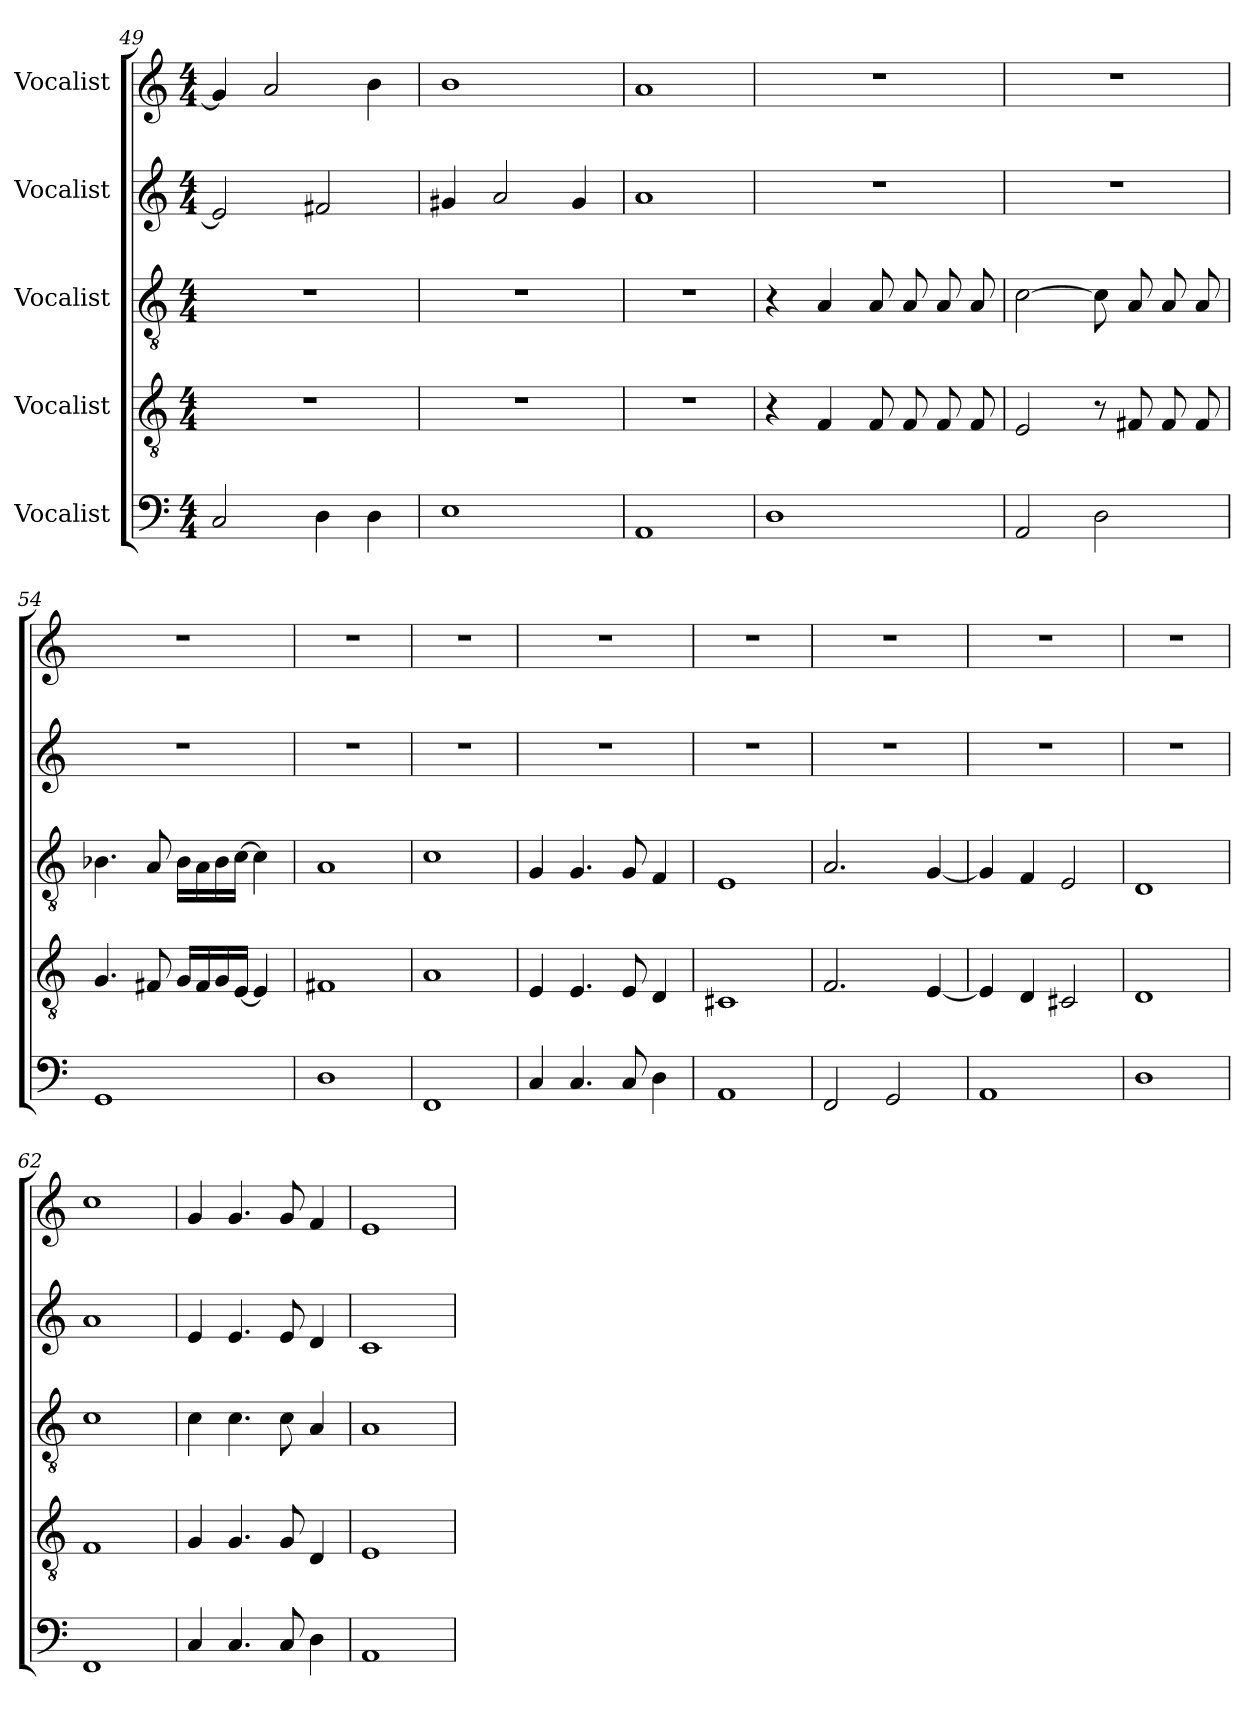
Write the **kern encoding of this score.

**kern	**kern	**kern	**kern	**kern
*part5	*part4	*part3	*part2	*part1
*staff5	*staff4	*staff3	*staff2	*staff1
*I"Vocalist	*I"Vocalist	*I"Vocalist	*I"Vocalist	*I"Vocalist
*clefF4	*clefGv2	*clefGv2	*clefG2	*clefG2
*k[]	*k[]	*k[]	*k[]	*k[]
*M4/4	*M4/4	*M4/4	*M4/4	*M4/4
=49	=49	=49	=49	=49
2C/	1r	1r	2e/]	4g/]
.	.	.	.	2a/
4D\	.	.	2f#X/	.
4D\	.	.	.	4b\
=50	=50	=50	=50	=50
1E	1r	1r	4g#X/	1b
.	.	.	2a/	.
.	.	.	4g#/	.
=51	=51	=51	=51	=51
1AA	1r	1r	1a	1a
=52	=52	=52	=52	=52
1D	4r	4r	1r	1r
.	4F/	4A/	.	.
.	8F/	8A/	.	.
.	8F/	8A/	.	.
.	8F/	8A/	.	.
.	8F/	8A/	.	.
=53	=53	=53	=53	=53
2AA/	2E/	[2c\	1r	1r
2D\	8r	8c\]	.	.
.	8F#X/	8A/	.	.
.	8F#/	8A/	.	.
.	8F#/	8A/	.	.
=54	=54	=54	=54	=54
1GG	4.G/	4.B-X\	1r	1r
.	8F#X/	8A/	.	.
.	16G/LL	16B-\LL	.	.
.	16F#/	16A\	.	.
.	16G/	16B-\	.	.
.	[16E/JJ	[16c\JJ	.	.
.	4E/]	4c\]	.	.
=55	=55	=55	=55	=55
1D	1F#X	1A	1r	1r
=56	=56	=56	=56	=56
1FF	1A	1c	1r	1r
=57	=57	=57	=57	=57
4C/	4E/	4G/	1r	1r
4.C/	4.E/	4.G/	.	.
8C/	8E/	8G/	.	.
4D\	4D/	4F/	.	.
=58	=58	=58	=58	=58
1AA	1C#X	1E	1r	1r
=59	=59	=59	=59	=59
2FF/	2.F/	2.A/	1r	1r
2GG/	.	.	.	.
.	[4E/	[4G/	.	.
=60	=60	=60	=60	=60
1AA	4E/]	4G/]	1r	1r
.	4D/	4F/	.	.
.	2C#X/	2E/	.	.
=61	=61	=61	=61	=61
1D	1D	1D	1r	1r
=62	=62	=62	=62	=62
1FF	1F	1c	1a	1cc
=63	=63	=63	=63	=63
4C/	4G/	4c\	4e/	4g/
4.C/	4.G/	4.c\	4.e/	4.g/
8C/	8G/	8c\	8e/	8g/
4D\	4D/	4A/	4d/	4f/
=64	=64	=64	=64	=64
1AA	1E	1A	1c	1e
=	=	=	=	=
*-	*-	*-	*-	*-
